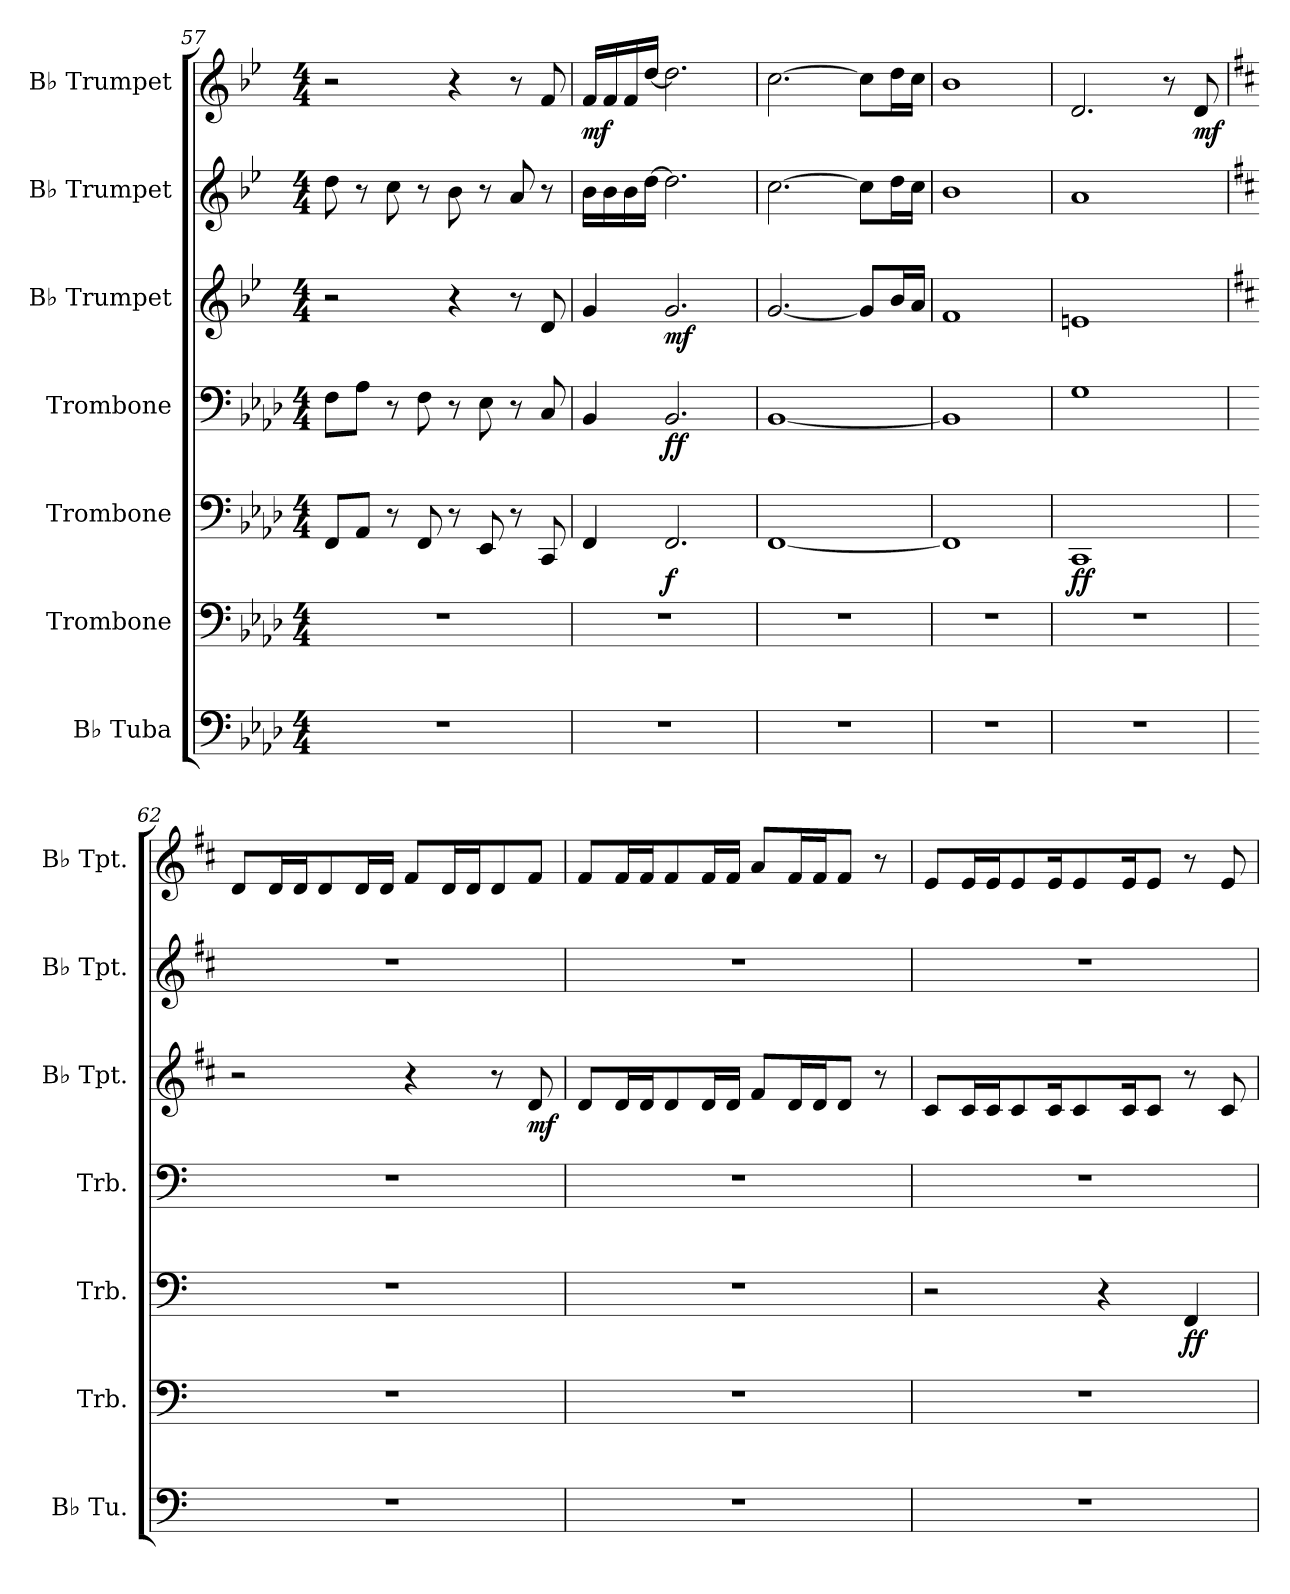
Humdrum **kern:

**kern	**kern	**kern	**dynam	**kern	**dynam	**kern	**dynam	**kern	**kern	**dynam
*part7	*part6	*part5	*part5	*part4	*part4	*part3	*part3	*part2	*part1	*part1
*staff7	*staff6	*staff5	*staff5	*staff4	*staff4	*staff3	*staff3	*staff2	*staff1	*staff1
*I"B♭ Tuba	*I"Trombone	*I"Trombone	*	*I"Trombone	*	*I"B♭ Trumpet	*	*I"B♭ Trumpet	*I"B♭ Trumpet	*
*I'B♭ Tu.	*I'Trb.	*I'Trb.	*	*I'Trb.	*	*I'B♭ Tpt.	*	*I'B♭ Tpt.	*I'B♭ Tpt.	*
!!LO:PB:g=z
*clefF4	*clefF4	*clefF4	*	*clefF4	*	*clefG2	*	*clefG2	*clefG2	*
*	*	*	*	*	*	*ITrd1c2	*	*ITrd1c2	*ITrd1c2	*
*k[b-e-a-d-]	*k[b-e-a-d-]	*k[b-e-a-d-]	*	*k[b-e-a-d-]	*	*k[b-e-a-d-]	*	*k[b-e-a-d-]	*k[b-e-a-d-]	*
*A-:	*A-:	*A-:	*	*A-:	*	*A-:	*	*A-:	*A-:	*
*M4/4	*M4/4	*M4/4	*	*M4/4	*	*M4/4	*	*M4/4	*M4/4	*
=57	=57	=57	=57	=57	=57	=57	=57	=57	=57	=57
1r	1r	8FF/L	.	8F\L	.	2r	.	8cc\	2r	.
.	.	8AA-/J	.	8A-\J	.	.	.	8r	.	.
.	.	8r	.	8r	.	.	.	8b-\	.	.
.	.	8FF/	.	8F\	.	.	.	8r	.	.
.	.	8r	.	8r	.	4r	.	8a-\	4r	.
.	.	8EE-/	.	8E-\	.	.	.	8r	.	.
.	.	8r	.	8r	.	8r	.	8g/	8r	.
.	.	8CC/	.	8C/	.	8c/	.	8r	8e-/	.
=58	=58	=58	=58	=58	=58	=58	=58	=58	=58	=58
!	!	!	!	!	!	!	!	!	!	!LO:DY:b
1r	1r	4FF/	.	4BB-/	.	4f/	.	16a-\LL	16e-/LL	mf
.	.	.	.	.	.	.	.	16a-\	16e-/	.
.	.	.	.	.	.	.	.	16a-\	16e-/	.
.	.	.	.	.	.	.	.	[16cc\JJ	[16cc/JJ	.
!	!	!	!LO:DY:b	!	!LO:DY:b	!	!LO:DY:b	!	!	!
.	.	2.FF/	f	2.BB-/	ff	2.f/	mf	2.cc\]	2.cc\]	.
=59	=59	=59	=59	=59	=59	=59	=59	=59	=59	=59
1r	1r	[1FF	.	[1BB-	.	[2.f/	.	[2.b-\	[2.b-\	.
.	.	.	.	.	.	8f/L]	.	8b-\L]	8b-\L]	.
.	.	.	.	.	.	16a-/L	.	16cc\L	16cc\L	.
.	.	.	.	.	.	16g/JJ	.	16b-\JJ	16b-\JJ	.
=60	=60	=60	=60	=60	=60	=60	=60	=60	=60	=60
1r	1r	1FF]	.	1BB-]	.	1e-	.	1a-	1a-	.
=61	=61	=61	=61	=61	=61	=61	=61	=61	=61	=61
!	!	!	!LO:DY:b	!	!	!	!	!	!	!
1r	1r	1CC	ff	1G	.	1dn	.	1g	2.c/	.
.	.	.	.	.	.	.	.	.	8r	.
!	!	!	!	!	!	!	!	!	!	!LO:DY:b
.	.	.	.	.	.	.	.	.	8c/	mf
!!LO:PB:g=z
=62	=62	=62	=62	=62	=62	=62	=62	=62	=62	=62
*k[]	*k[]	*k[]	*	*k[]	*	*k[]	*	*k[]	*k[]	*
*C:	*C:	*C:	*	*C:	*	*C:	*	*C:	*C:	*
1r	1r	1r	.	1r	.	2r	.	1r	8c/L	.
.	.	.	.	.	.	.	.	.	16c/L	.
.	.	.	.	.	.	.	.	.	16c/J	.
.	.	.	.	.	.	.	.	.	8c/	.
.	.	.	.	.	.	.	.	.	16c/L	.
.	.	.	.	.	.	.	.	.	16c/JJ	.
.	.	.	.	.	.	4r	.	.	8e/L	.
.	.	.	.	.	.	.	.	.	16c/L	.
.	.	.	.	.	.	.	.	.	16c/J	.
.	.	.	.	.	.	8r	.	.	8c/	.
!	!	!	!	!	!	!	!LO:DY:b	!	!	!
.	.	.	.	.	.	8c/	mf	.	8e/J	.
=63	=63	=63	=63	=63	=63	=63	=63	=63	=63	=63
1r	1r	1r	.	1r	.	8c/L	.	1r	8e/L	.
.	.	.	.	.	.	16c/L	.	.	16e/L	.
.	.	.	.	.	.	16c/J	.	.	16e/J	.
.	.	.	.	.	.	8c/	.	.	8e/	.
.	.	.	.	.	.	16c/L	.	.	16e/L	.
.	.	.	.	.	.	16c/JJ	.	.	16e/JJ	.
.	.	.	.	.	.	8e/L	.	.	8g/L	.
.	.	.	.	.	.	16c/L	.	.	16e/L	.
.	.	.	.	.	.	16c/J	.	.	16e/J	.
.	.	.	.	.	.	8c/J	.	.	8e/J	.
.	.	.	.	.	.	8r	.	.	8r	.
=64	=64	=64	=64	=64	=64	=64	=64	=64	=64	=64
1r	1r	2r	.	1r	.	8B/L	.	1r	8d/L	.
.	.	.	.	.	.	16B/L	.	.	16d/L	.
.	.	.	.	.	.	16B/J	.	.	16d/J	.
.	.	.	.	.	.	8B/	.	.	8d/	.
.	.	.	.	.	.	16B/K	.	.	16d/K	.
.	.	.	.	.	.	8B/	.	.	8d/	.
.	.	4r	.	.	.	.	.	.	.	.
.	.	.	.	.	.	16B/K	.	.	16d/K	.
.	.	.	.	.	.	8B/J	.	.	8d/J	.
!	!	!	!LO:DY:b	!	!	!	!	!	!	!
.	.	4FF/	ff	.	.	8r	.	.	8r	.
.	.	.	.	.	.	8B/	.	.	8d/	.
=	=	=	=	=	=	=	=	=	=	=
*-	*-	*-	*-	*-	*-	*-	*-	*-	*-	*-
